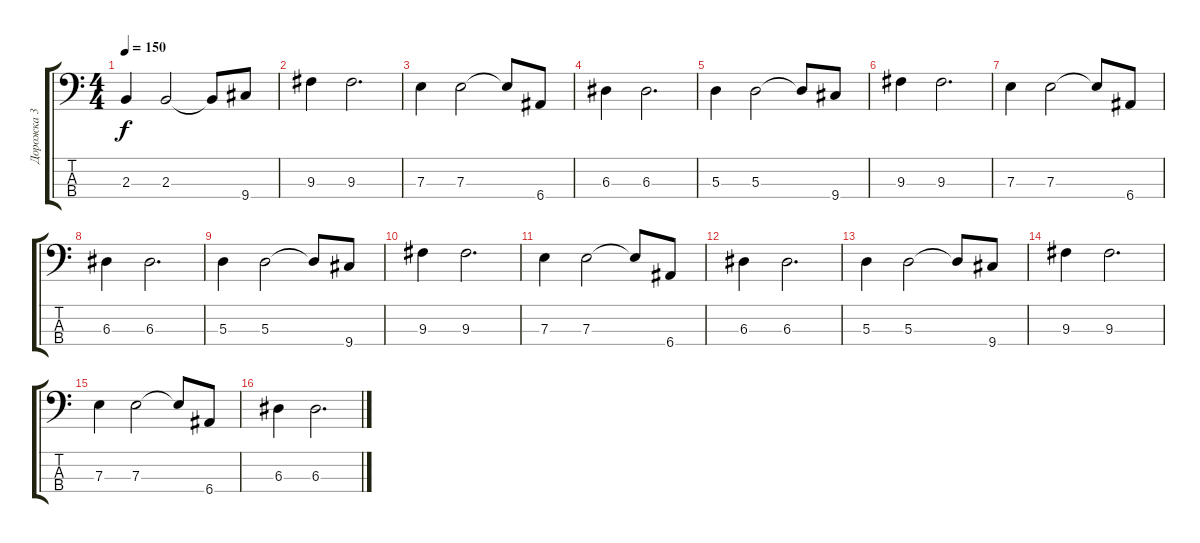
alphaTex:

\track ("Дорожка 3" "Дорожка 3") {instrument electricbassfinger}
\staff {score tabs}
\tuning (G2 D2 A1 E1) {hide}
\ts (4 4)
\tempo 150
\clef f4
\ks c
2.3.4{dy f} 2.3.2 2.3{t}.8 9.4.8 |
9.3.4 9.3.2{d} |
7.3.4 7.3.2 7.3{t}.8 6.4.8 |
6.3.4 6.3.2{d} |
5.3.4 5.3.2 5.3{t}.8 9.4.8 |
9.3.4 9.3.2{d} |
7.3.4 7.3.2 7.3{t}.8 6.4.8 |
6.3.4 6.3.2{d} |
5.3.4 5.3.2 5.3{t}.8 9.4.8 |
9.3.4 9.3.2{d} |
7.3.4 7.3.2 7.3{t}.8 6.4.8 |
6.3.4 6.3.2{d} |
5.3.4 5.3.2 5.3{t}.8 9.4.8 |
9.3.4 9.3.2{d} |
7.3.4 7.3.2 7.3{t}.8 6.4.8 |
6.3.4 6.3.2{d}
